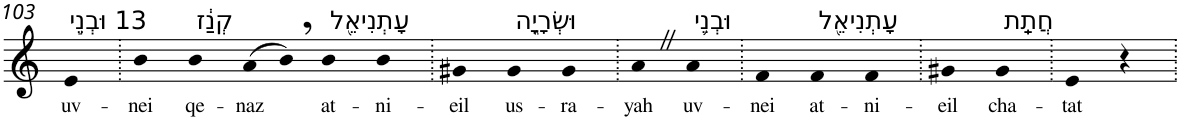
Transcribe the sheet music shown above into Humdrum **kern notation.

**kern	**text
*part1	*part1
*staff1	*staff1
*I"Piano	*
*I'Pno	*
!!LO:PB:g=z
*clefG2	*
*k[]	*
=103	=103
!LO:TX:a:t=13 וּבְנֵ֣י	!
!	!LO:LY:b
4e	uv-
=104.	=104.
!	!LO:LY:b
4b	-nei
!LO:TX:a:t=קְנַ֔ז	!
!	!LO:LY:b
4b	qe-
!	!LO:LY:b
(>8a	-naz
8b,)	.
!LO:TX:a:t=עָתְנִיאֵ֖ל	!
!	!LO:LY:b
4b	at-
!	!LO:LY:b
4b	-ni-
=105.	=105.
!	!LO:LY:b
4g#X	-eil
!LO:TX:a:t=וּשְׂרָיָ֑ה	!
!	!LO:LY:b
4g#	us-
!	!LO:LY:b
4g#	-ra-
=106.	=106.
!	!LO:LY:b
4aZ	-yah
!LO:TX:a:t=וּבְנֵ֥י	!
!	!LO:LY:b
4a	uv-
=107.	=107.
!	!LO:LY:b
4f	-nei
!LO:TX:a:t=עָתְנִיאֵ֖ל	!
!	!LO:LY:b
4f	at-
!	!LO:LY:b
4f	-ni-
=108.	=108.
!	!LO:LY:b
4g#X	-eil
!LO:TX:a:t=חֲתַֽת	!
!	!LO:LY:b
4g#	cha-
=109.	=109.
!	!LO:LY:b
4e	-tat
4r	.
=.	=.
*-	*-
